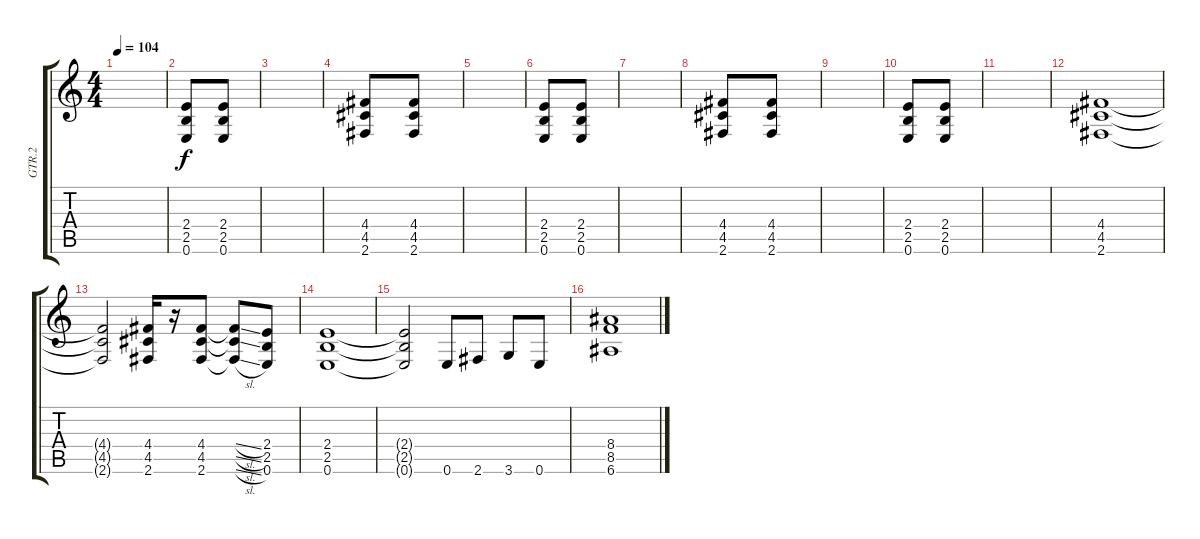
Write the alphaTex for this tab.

\track ("GTR.2" "GTR.2") {instrument distortionguitar}
\staff {score tabs}
\tuning (E4 B3 G3 D3 A2 E2) {hide}
\ts (4 4)
\tempo 104
\clef g2
\ks c
|
(2.4 2.5 0.6).8 (2.4 2.5 0.6).8 |
|
(4.4 4.5 2.6).8 (4.4 4.5 2.6).8 |
|
(2.4 2.5 0.6).8 (2.4 2.5 0.6).8 |
|
(4.4 4.5 2.6).8 (4.4 4.5 2.6).8 |
|
(2.4 2.5 0.6).8 (2.4 2.5 0.6).8 |
|
(4.4 4.5 2.6).1 |
(4.4{t} 4.5{t} 2.6{t}).2 (4.4 4.5 2.6).16 r.16 (4.4 4.5 2.6).8 (4.4{sl t} 4.5{sl t} 2.6{sl t}).8 (2.4 2.5 0.6).8 |
(2.4 2.5 0.6).1 |
(2.4{t} 2.5{t} 0.6{t}).2 0.6.8 2.6.8 3.6.8 0.6.8 |
(8.4 8.5 6.6).1
